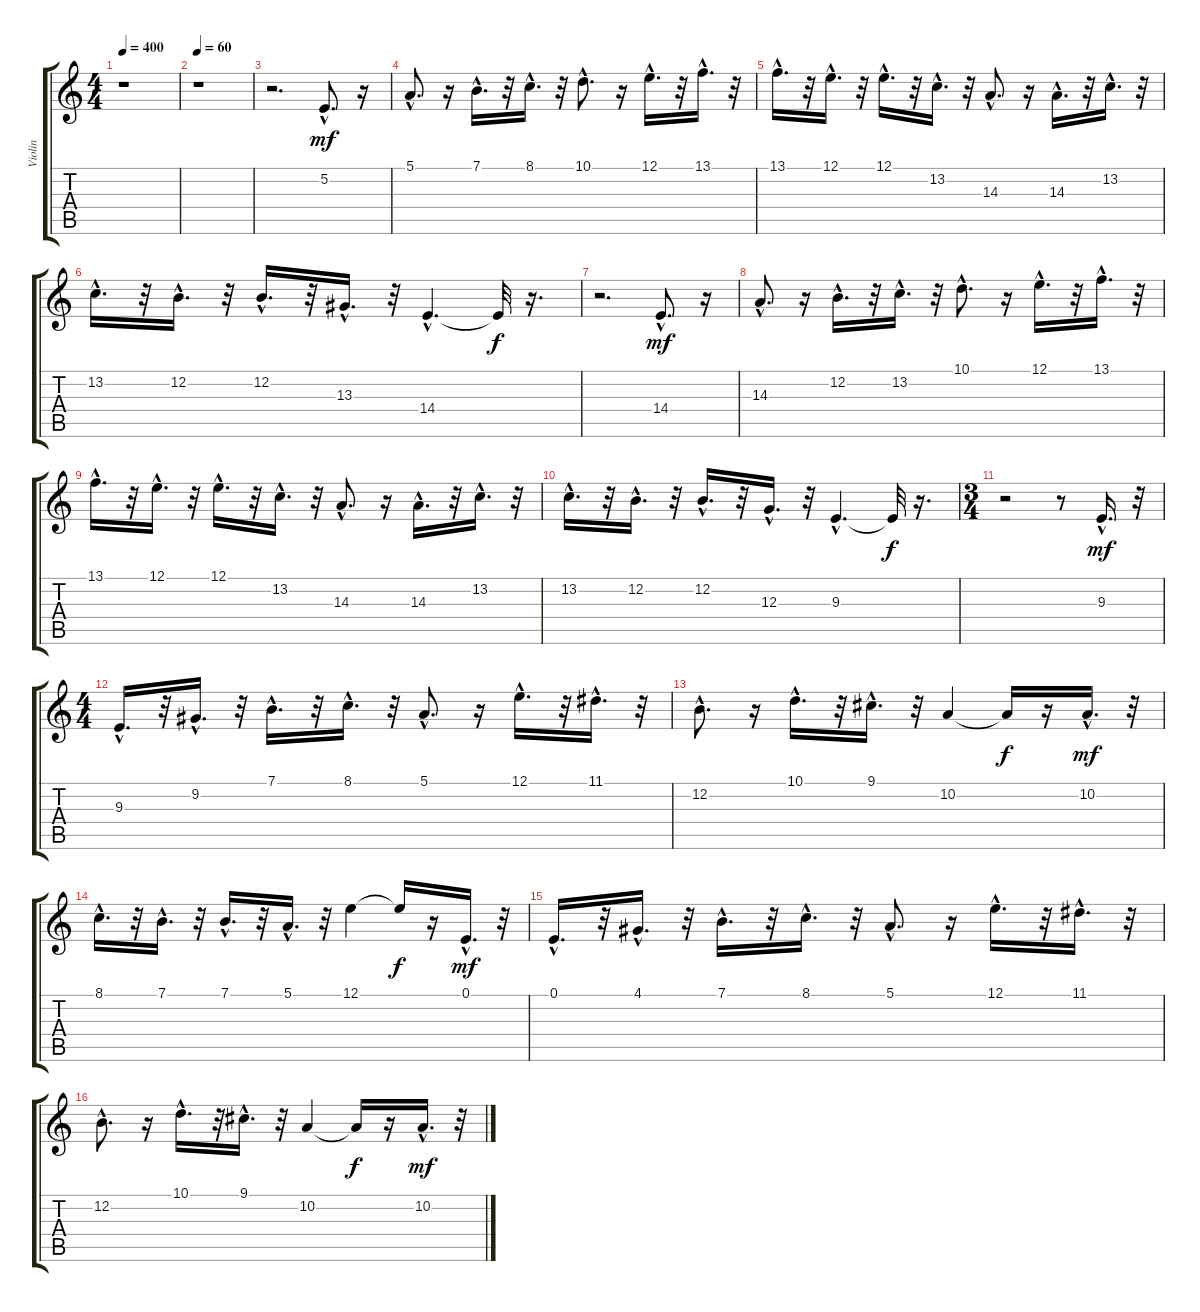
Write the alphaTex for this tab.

\track ("Violin" "Violin") {instrument stringensemble1}
\staff {score tabs}
\tuning (E4 B3 G3 D3 A2 E2) {hide}
\ts (4 4)
\tempo 400
\clef g2
\ks c
r.1{dy mf instrument stringensemble1} |
\tempo 60
r.1 |
r.2{d} 5.2{hac}.8{d} r.16 |
5.1{hac}.8{d} r.16 7.1{hac}.16{d} r.32 8.1{hac}.16{d} r.32 10.1{hac}.8{d} r.16 12.1{hac}.16{d} r.32 13.1{hac}.16{d} r.32 |
13.1{hac}.16{d} r.32 12.1{hac}.16{d} r.32 12.1{hac}.16{d} r.32 13.2{hac}.16{d} r.32 14.3{hac}.8{d} r.16 14.3{hac}.16{d} r.32 13.2{hac}.16{d} r.32 |
13.2{hac}.16{d} r.32 12.2{hac}.16{d} r.32 12.2{hac}.16{d} r.32 13.3{hac}.16{d} r.32 14.4{hac}.4{d} 14.4{t}.32{dy f} r.16{d} |
r.2{d} 14.4{hac}.8{d dy mf} r.16 |
14.3{hac}.8{d} r.16 12.2{hac}.16{d} r.32 13.2{hac}.16{d} r.32 10.1{hac}.8{d} r.16 12.1{hac}.16{d} r.32 13.1{hac}.16{d} r.32 |
13.1{hac}.16{d} r.32 12.1{hac}.16{d} r.32 12.1{hac}.16{d} r.32 13.2{hac}.16{d} r.32 14.3{hac}.8{d} r.16 14.3{hac}.16{d} r.32 13.2{hac}.16{d} r.32 |
13.2{hac}.16{d} r.32 12.2{hac}.16{d} r.32 12.2{hac}.16{d} r.32 12.3{hac}.16{d} r.32 9.3{hac}.4{d} 9.3{t}.32{dy f} r.16{d} |
\ts (3 4)
r.2 r.8 9.3{hac}.16{d dy mf} r.32 |
\ts (4 4)
9.3{hac}.16{d} r.32 9.2{hac}.16{d} r.32 7.1{hac}.16{d} r.32 8.1{hac}.16{d} r.32 5.1{hac}.8{d} r.16 12.1{hac}.16{d} r.32 11.1{hac}.16{d} r.32 |
12.2{hac}.8{d} r.16 10.1{hac}.16{d} r.32 9.1{hac}.16{d} r.32 10.2.4 10.2{t}.16{dy f} r.16 10.2{hac}.16{d dy mf} r.32 |
8.1{hac}.16{d} r.32 7.1{hac}.16{d} r.32 7.1{hac}.16{d} r.32 5.1{hac}.16{d} r.32 12.1.4 12.1{t}.16{dy f} r.16 0.1{hac}.16{d dy mf} r.32 |
0.1{hac}.16{d} r.32 4.1{hac}.16{d} r.32 7.1{hac}.16{d} r.32 8.1{hac}.16{d} r.32 5.1{hac}.8{d} r.16 12.1{hac}.16{d} r.32 11.1{hac}.16{d} r.32 |
12.2{hac}.8{d} r.16 10.1{hac}.16{d} r.32 9.1{hac}.16{d} r.32 10.2.4 10.2{t}.16{dy f} r.16 10.2{hac}.16{d dy mf} r.32
